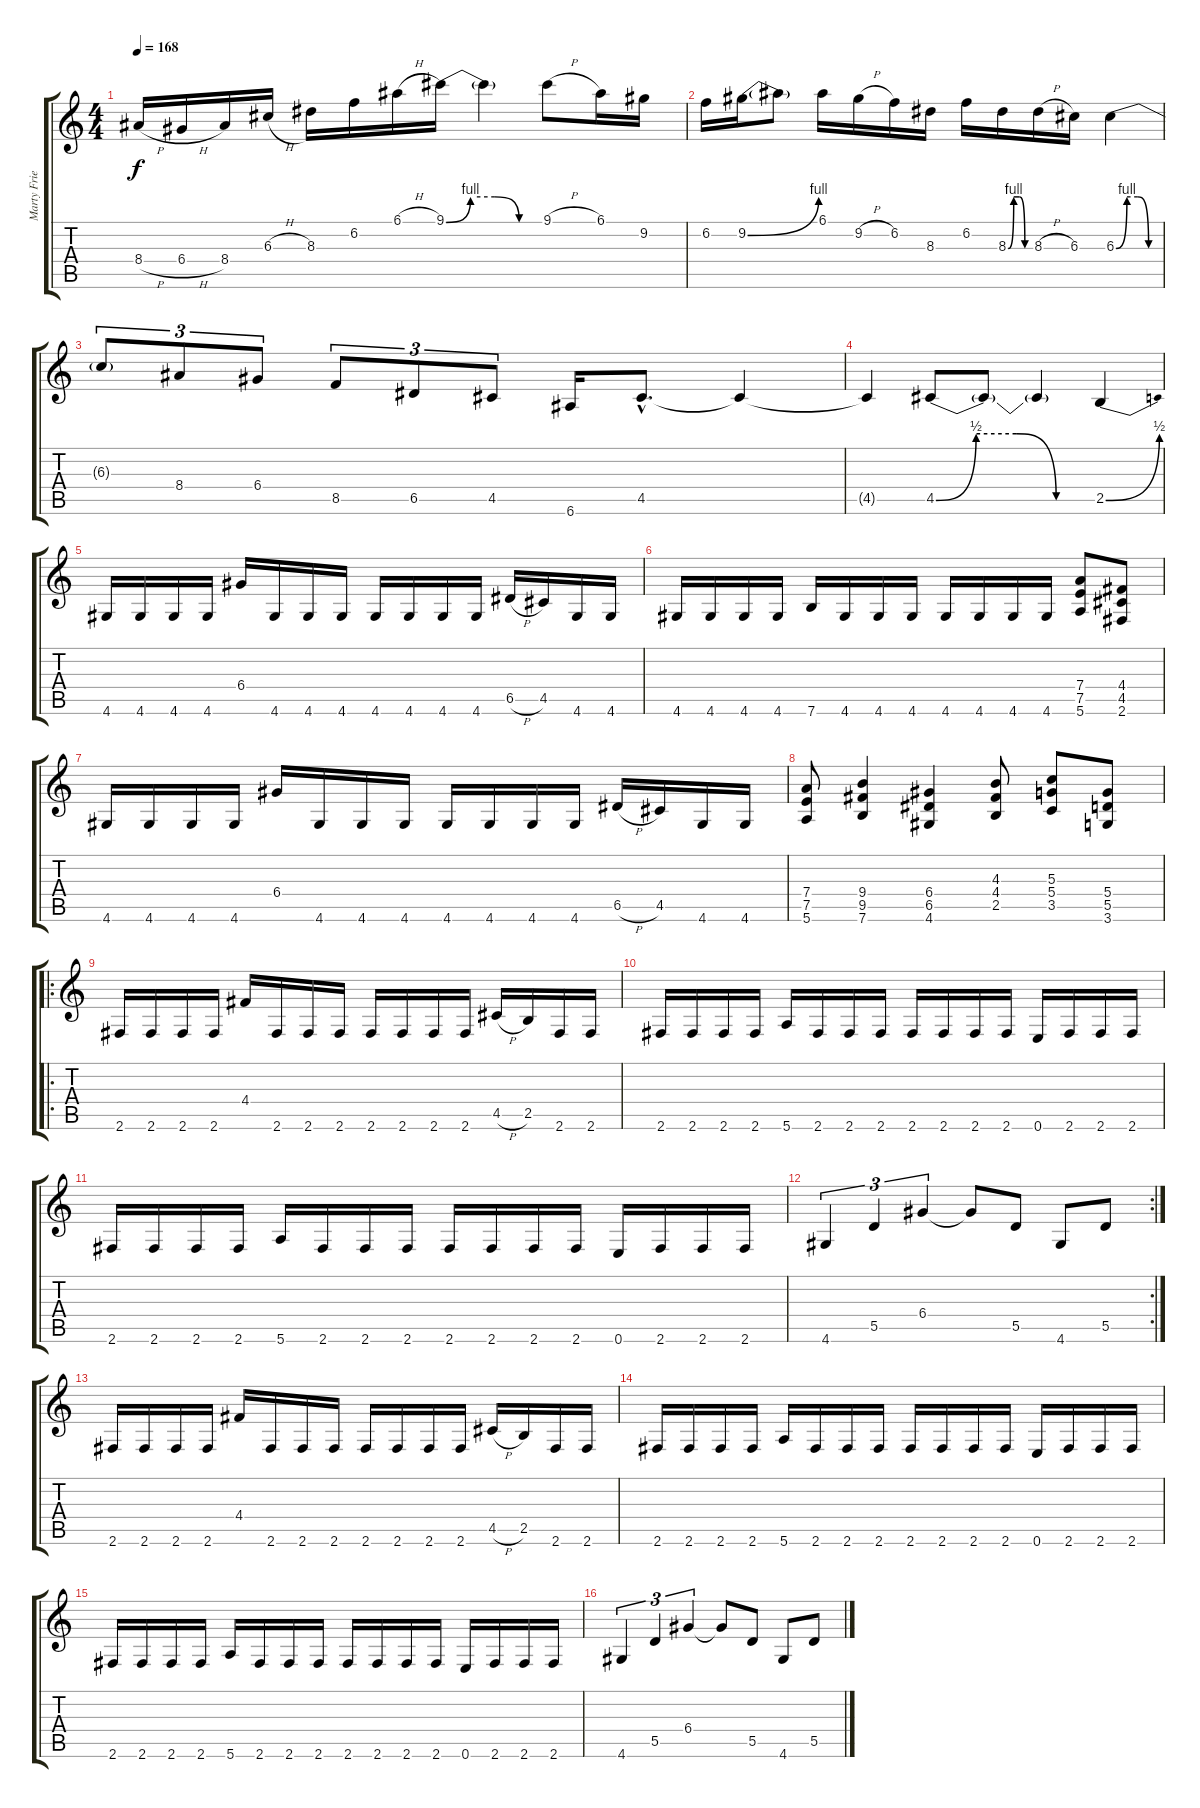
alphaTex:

\track ("Marty Friedman" "Marty Frie") {instrument distortionguitar}
\staff {score tabs}
\tuning (E4 B3 G3 D3 A2 E2) {hide}
\ts (4 4)
\tempo 168
\clef g2
\ks c
8.4{h}.16{dy f} 6.4{h}.16 8.4.16 6.3{h}.16 8.3.16 6.2.16 6.1{h}.16 9.1{be (custom 0 0 15 4 30 4 45 0 60 0)}.16 9.1{t}.4 9.1{h}.8 6.1.16 9.2.16 |
6.2.16 9.2{be (bend 0 0 60 4)}.16 9.2{t}.8 6.1.16 9.2{h}.16 6.2.16 8.3.16 6.2.16 8.3{be (custom 0 0 15 4 30 4 45 0 60 0)}.16 8.3{h}.16 6.3.16 6.3{be (custom 0 0 15 4 30 4 45 0 60 0)}.4 |
6.3{t}.8{tu (3 2)} 8.4.8{tu (3 2)} 6.4.8{tu (3 2)} 8.5.8{tu (3 2)} 6.5.8{tu (3 2)} 4.5.8{tu (3 2)} 6.6.16 4.5{hac}.8{d} 4.5{t}.4 |
4.5{t}.4 4.5{be (custom 0 0 15 2 30 2 45 0 60 0)}.8 4.5{t}.8 4.5{t}.4 2.5{be (bend 0 0 60 2)}.4 |
4.6.16 4.6.16 4.6.16 4.6.16 6.4.16 4.6.16 4.6.16 4.6.16 4.6.16 4.6.16 4.6.16 4.6.16 6.5{h}.16 4.5.16 4.6.16 4.6.16 |
4.6.16 4.6.16 4.6.16 4.6.16 7.6.16 4.6.16 4.6.16 4.6.16 4.6.16 4.6.16 4.6.16 4.6.16 (7.4 7.5 5.6).8 (4.4 4.5 2.6).8 |
4.6.16 4.6.16 4.6.16 4.6.16 6.4.16 4.6.16 4.6.16 4.6.16 4.6.16 4.6.16 4.6.16 4.6.16 6.5{h}.16 4.5.16 4.6.16 4.6.16 |
(7.4 7.5 5.6).8 (9.4 9.5 7.6).4 (6.4 6.5 4.6).4 (4.3 4.4 2.5).8 (5.3 5.4 3.5).8 (5.4 5.5 3.6).8 |
\ro
2.6.16 2.6.16 2.6.16 2.6.16 4.4.16 2.6.16 2.6.16 2.6.16 2.6.16 2.6.16 2.6.16 2.6.16 4.5{h}.16 2.5.16 2.6.16 2.6.16 |
2.6.16 2.6.16 2.6.16 2.6.16 5.6.16 2.6.16 2.6.16 2.6.16 2.6.16 2.6.16 2.6.16 2.6.16 0.6.16 2.6.16 2.6.16 2.6.16 |
2.6.16 2.6.16 2.6.16 2.6.16 5.6.16 2.6.16 2.6.16 2.6.16 2.6.16 2.6.16 2.6.16 2.6.16 0.6.16 2.6.16 2.6.16 2.6.16 |
\rc 2
4.6.4{tu (3 2)} 5.5.4{tu (3 2)} 6.4.4{tu (3 2)} 6.4{t}.8 5.5.8 4.6.8 5.5.8 |
2.6.16 2.6.16 2.6.16 2.6.16 4.4.16 2.6.16 2.6.16 2.6.16 2.6.16 2.6.16 2.6.16 2.6.16 4.5{h}.16 2.5.16 2.6.16 2.6.16 |
2.6.16 2.6.16 2.6.16 2.6.16 5.6.16 2.6.16 2.6.16 2.6.16 2.6.16 2.6.16 2.6.16 2.6.16 0.6.16 2.6.16 2.6.16 2.6.16 |
2.6.16 2.6.16 2.6.16 2.6.16 5.6.16 2.6.16 2.6.16 2.6.16 2.6.16 2.6.16 2.6.16 2.6.16 0.6.16 2.6.16 2.6.16 2.6.16 |
4.6.4{tu (3 2)} 5.5.4{tu (3 2)} 6.4.4{tu (3 2)} 6.4{t}.8 5.5.8 4.6.8 5.5.8
